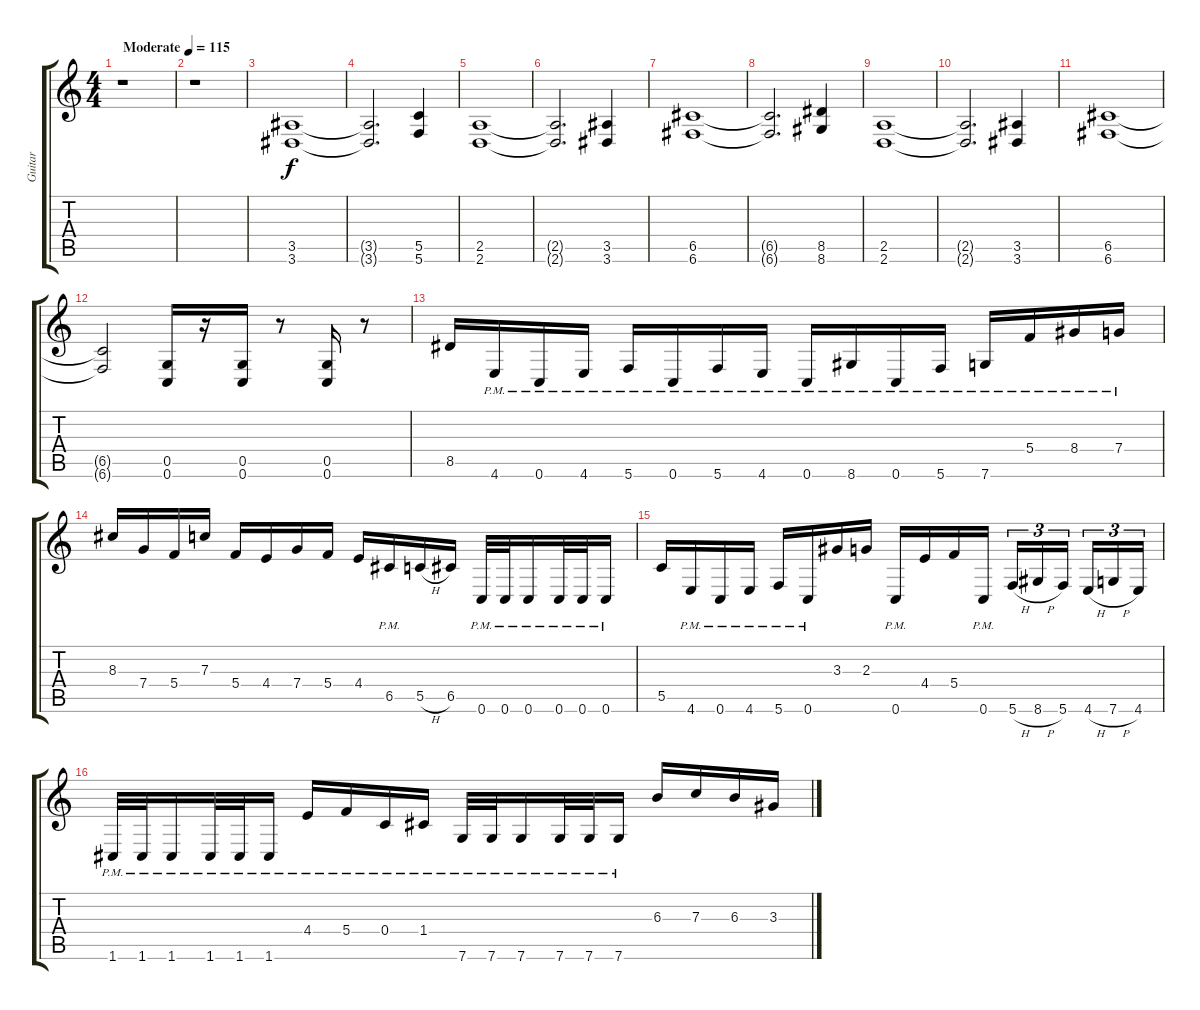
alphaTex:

\track ("Guitar" "Guitar") {instrument distortionguitar}
\staff {score tabs}
\tuning (D4 A3 F3 C3 G2 C2) {hide}
\ts (4 4)
\tempo (115 "Moderate")
\clef g2
\ks c
r.1{dy f instrument distortionguitar} |
r.1 |
(3.5 3.6).1 |
(3.5{t} 3.6{t}).2{d} (5.5 5.6).4 |
(2.5 2.6).1 |
(2.5{t} 2.6{t}).2{d} (3.5 3.6).4 |
(6.5 6.6).1 |
(6.5{t} 6.6{t}).2{d} (8.5 8.6).4 |
(2.5 2.6).1 |
(2.5{t} 2.6{t}).2{d} (3.5 3.6).4 |
(6.5 6.6).1 |
(6.5{t} 6.6{t}).2 (0.5 0.6).16 r.16 (0.5 0.6).16 r.8 (0.5 0.6).16 r.8 |
8.5.16 4.6{pm}.16 0.6{pm}.16 4.6{pm}.16 5.6{pm}.16 0.6{pm}.16 5.6{pm}.16 4.6{pm}.16 0.6{pm}.16 8.6{pm}.16 0.6{pm}.16 5.6{pm}.16 7.6{pm}.16 5.4{pm}.16 8.4{pm}.16 7.4{pm}.16 |
8.3.16 7.4.16 5.4.16 7.3.16 5.4.16 4.4.16 7.4.16 5.4.16 4.4.16 6.5{pm}.16 5.5{h}.16 6.5.16 0.6{pm}.32 0.6{pm}.32 0.6{pm}.16 0.6{pm}.32 0.6{pm}.32 0.6{pm}.16 |
5.5.16 4.6{pm}.16 0.6{pm}.16 4.6{pm}.16 5.6{pm}.16 0.6{pm}.16 3.3.16 2.3.16 0.6{pm}.16 4.4.16 5.4.16 0.6{pm}.16 5.6{h}.16{tu (3 2)} 8.6{h}.16{tu (3 2)} 5.6.16{tu (3 2) beam splitsecondary} 4.6{h}.16{tu (3 2)} 7.6{h}.16{tu (3 2)} 4.6.16{tu (3 2)} |
1.6{pm}.32 1.6{pm}.32 1.6{pm}.16 1.6{pm}.32 1.6{pm}.32 1.6{pm}.16 4.4{pm}.16 5.4{pm}.16 0.4{pm}.16 1.4{pm}.16 7.6{pm}.32 7.6{pm}.32 7.6{pm}.16 7.6{pm}.32 7.6{pm}.32 7.6{pm}.16 6.3.16 7.3.16 6.3.16 3.3.16
